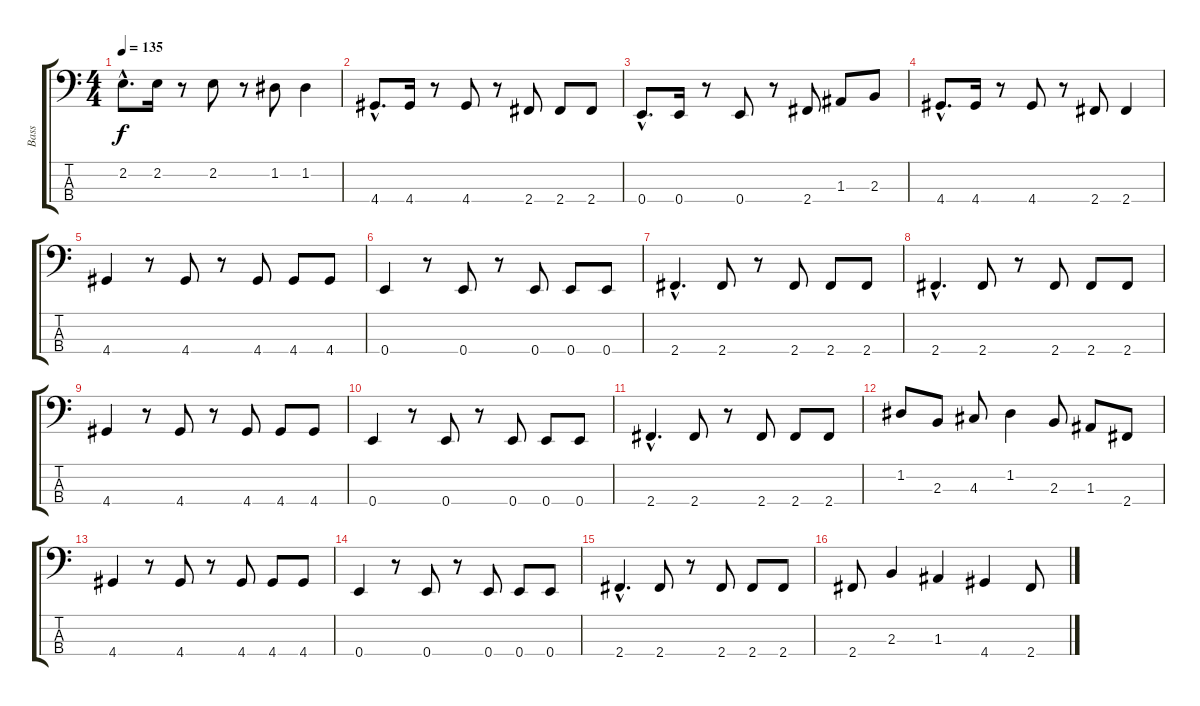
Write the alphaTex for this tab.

\track ("Bass" "Bass") {instrument electricbasspick}
\staff {score tabs}
\tuning (G2 D2 A1 E1) {hide}
\ts (4 4)
\tempo 135
\clef f4
\ks c
2.2{hac}.8{d dy f} 2.2.16 r.8 2.2.8 r.8 1.2.8 1.2.4 |
4.4{hac}.8{d} 4.4.16 r.8 4.4.8 r.8 2.4.8 2.4.8 2.4.8 |
0.4{hac}.8{d} 0.4.16 r.8 0.4.8 r.8 2.4.8 1.3.8 2.3.8 |
4.4{hac}.8{d} 4.4.16 r.8 4.4.8 r.8 2.4.8 2.4.4 |
4.4.4 r.8 4.4.8 r.8 4.4.8 4.4.8 4.4.8 |
0.4.4 r.8 0.4.8 r.8 0.4.8 0.4.8 0.4.8 |
2.4{hac}.4{d} 2.4.8 r.8 2.4.8 2.4.8 2.4.8 |
2.4{hac}.4{d} 2.4.8 r.8 2.4.8 2.4.8 2.4.8 |
4.4.4 r.8 4.4.8 r.8 4.4.8 4.4.8 4.4.8 |
0.4.4 r.8 0.4.8 r.8 0.4.8 0.4.8 0.4.8 |
2.4{hac}.4{d} 2.4.8 r.8 2.4.8 2.4.8 2.4.8 |
1.2.8 2.3.8 4.3.8 1.2.4 2.3.8 1.3.8 2.4.8 |
4.4.4 r.8 4.4.8 r.8 4.4.8 4.4.8 4.4.8 |
0.4.4 r.8 0.4.8 r.8 0.4.8 0.4.8 0.4.8 |
2.4{hac}.4{d} 2.4.8 r.8 2.4.8 2.4.8 2.4.8 |
2.4.8 2.3.4 1.3.4 4.4.4 2.4.8
